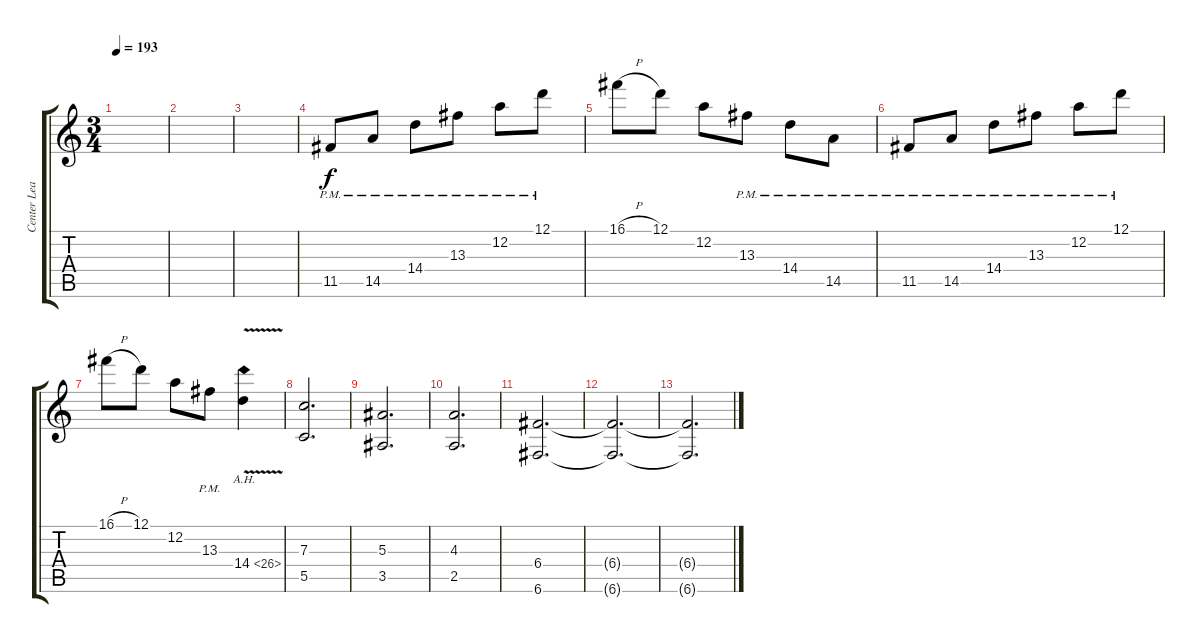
\track ("Center Lead 1" "Center Lea") {instrument distortionguitar}
\staff {score tabs}
\tuning (D4 A3 F3 C3 G2 C2) {hide}
\ts (3 4)
\tempo 193
\clef g2
\ks c
|
|
|
11.5{pm}.8 14.5{pm}.8 14.4{pm}.8 13.3{pm}.8 12.2{pm}.8 12.1{pm}.8 |
16.1{h}.8 12.1.8 12.2.8 13.3{pm}.8 14.4{pm}.8 14.5{pm}.8 |
11.5{pm}.8 14.5{pm}.8 14.4{pm}.8 13.3{pm}.8 12.2{pm}.8 12.1{pm}.8 |
16.1{h}.8 12.1.8 12.2.8 13.3{pm}.8 14.4{ah 12 v}.4 |
(7.3 5.5).2{d} |
(5.3 3.5).2{d} |
(4.3 2.5).2{d} |
(6.4 6.6).2{d} |
(6.4{t} 6.6{t}).2{d} |
(6.4{t} 6.6{t}).2{d}
